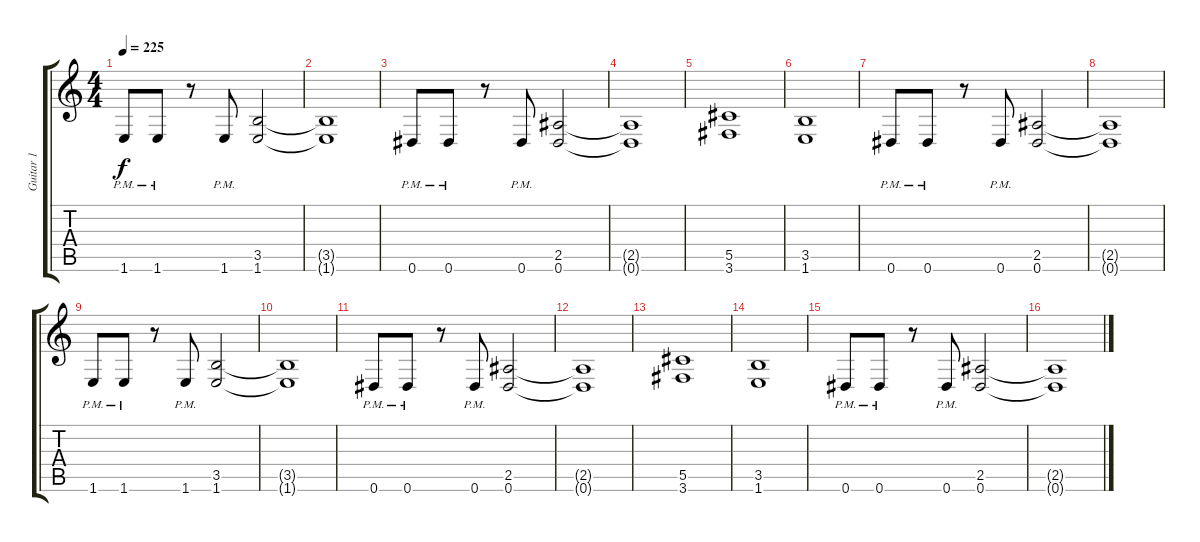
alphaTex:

\track ("Guitar 1" "Guitar 1") {instrument distortionguitar}
\staff {score tabs}
\tuning (Eb4 Bb3 Gb3 Db3 Ab2 Eb2) {hide}
\ts (4 4)
\tempo 225
\clef g2
\ks c
1.6{pm}.8{dy f} 1.6{pm}.8 r.8 1.6{pm}.8 (3.5 1.6).2 |
(3.5{t} 1.6{t}).1 |
0.6{pm}.8 0.6{pm}.8 r.8 0.6{pm}.8 (2.5 0.6).2 |
(2.5{t} 0.6{t}).1 |
(5.5 3.6).1 |
(3.5 1.6).1 |
0.6{pm}.8 0.6{pm}.8 r.8 0.6{pm}.8 (2.5 0.6).2 |
(2.5{t} 0.6{t}).1 |
1.6{pm}.8 1.6{pm}.8 r.8 1.6{pm}.8 (3.5 1.6).2 |
(3.5{t} 1.6{t}).1 |
0.6{pm}.8 0.6{pm}.8 r.8 0.6{pm}.8 (2.5 0.6).2 |
(2.5{t} 0.6{t}).1 |
(5.5 3.6).1 |
(3.5 1.6).1 |
0.6{pm}.8 0.6{pm}.8 r.8 0.6{pm}.8 (2.5 0.6).2 |
(2.5{t} 0.6{t}).1
